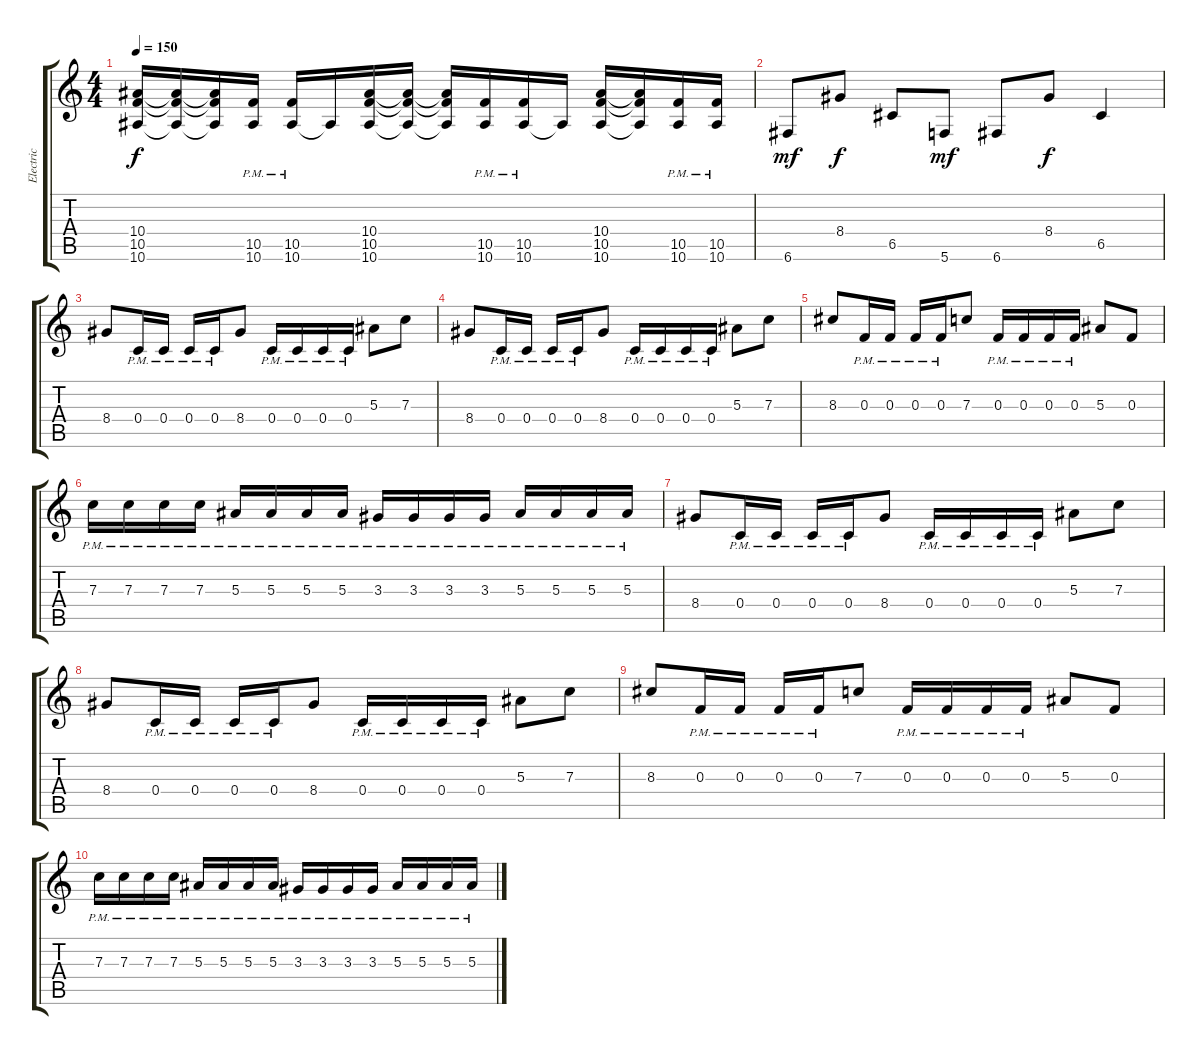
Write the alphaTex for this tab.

\track ("Electric" "Electric") {instrument distortionguitar}
\staff {score tabs}
\tuning (D4 A3 F3 C3 G2 C2) {hide}
\ts (4 4)
\tempo 150
\clef g2
\ks c
(10.4 10.5 10.6).16{dy f} (10.4{t} 10.5{t} 10.6{t}).16 (10.4{t} 10.5{t} 10.6{t}).16 (10.5{pm} 10.6{pm}).16 (10.5{pm} 10.6{pm}).16 10.6{t}.16 (10.4 10.5 10.6).16 (10.4{t} 10.5{t} 10.6{t}).16 (10.4{t} 10.5{t} 10.6{t}).16 (10.5{pm} 10.6{pm}).16 (10.5{pm} 10.6{pm}).16 10.6{t}.16 (10.4 10.5 10.6).16 (10.4{t} 10.5{t} 10.6{t}).16 (10.5{pm} 10.6{pm}).16 (10.5{pm} 10.6{pm}).16 |
6.6.8{dy mf} 8.4.8{dy f} 6.5.8 5.6.8{dy mf} 6.6.8 8.4.8{dy f} 6.5.4 |
8.4.8 0.4{pm}.16 0.4{pm}.16 0.4{pm}.16 0.4{pm}.16 8.4.8 0.4{pm}.16 0.4{pm}.16 0.4{pm}.16 0.4{pm}.16 5.3.8 7.3.8 |
8.4.8 0.4{pm}.16 0.4{pm}.16 0.4{pm}.16 0.4{pm}.16 8.4.8 0.4{pm}.16 0.4{pm}.16 0.4{pm}.16 0.4{pm}.16 5.3.8 7.3.8 |
8.3.8 0.3{pm}.16 0.3{pm}.16 0.3{pm}.16 0.3{pm}.16 7.3.8 0.3{pm}.16 0.3{pm}.16 0.3{pm}.16 0.3{pm}.16 5.3.8 0.3.8 |
7.3{pm}.16 7.3{pm}.16 7.3{pm}.16 7.3{pm}.16 5.3{pm}.16 5.3{pm}.16 5.3{pm}.16 5.3{pm}.16 3.3{pm}.16 3.3{pm}.16 3.3{pm}.16 3.3{pm}.16 5.3{pm}.16 5.3{pm}.16 5.3{pm}.16 5.3{pm}.16 |
8.4.8 0.4{pm}.16 0.4{pm}.16 0.4{pm}.16 0.4{pm}.16 8.4.8 0.4{pm}.16 0.4{pm}.16 0.4{pm}.16 0.4{pm}.16 5.3.8 7.3.8 |
8.4.8 0.4{pm}.16 0.4{pm}.16 0.4{pm}.16 0.4{pm}.16 8.4.8 0.4{pm}.16 0.4{pm}.16 0.4{pm}.16 0.4{pm}.16 5.3.8 7.3.8 |
8.3.8 0.3{pm}.16 0.3{pm}.16 0.3{pm}.16 0.3{pm}.16 7.3.8 0.3{pm}.16 0.3{pm}.16 0.3{pm}.16 0.3{pm}.16 5.3.8 0.3.8 |
7.3{pm}.16 7.3{pm}.16 7.3{pm}.16 7.3{pm}.16 5.3{pm}.16 5.3{pm}.16 5.3{pm}.16 5.3{pm}.16 3.3{pm}.16 3.3{pm}.16 3.3{pm}.16 3.3{pm}.16 5.3{pm}.16 5.3{pm}.16 5.3{pm}.16 5.3{pm}.16
